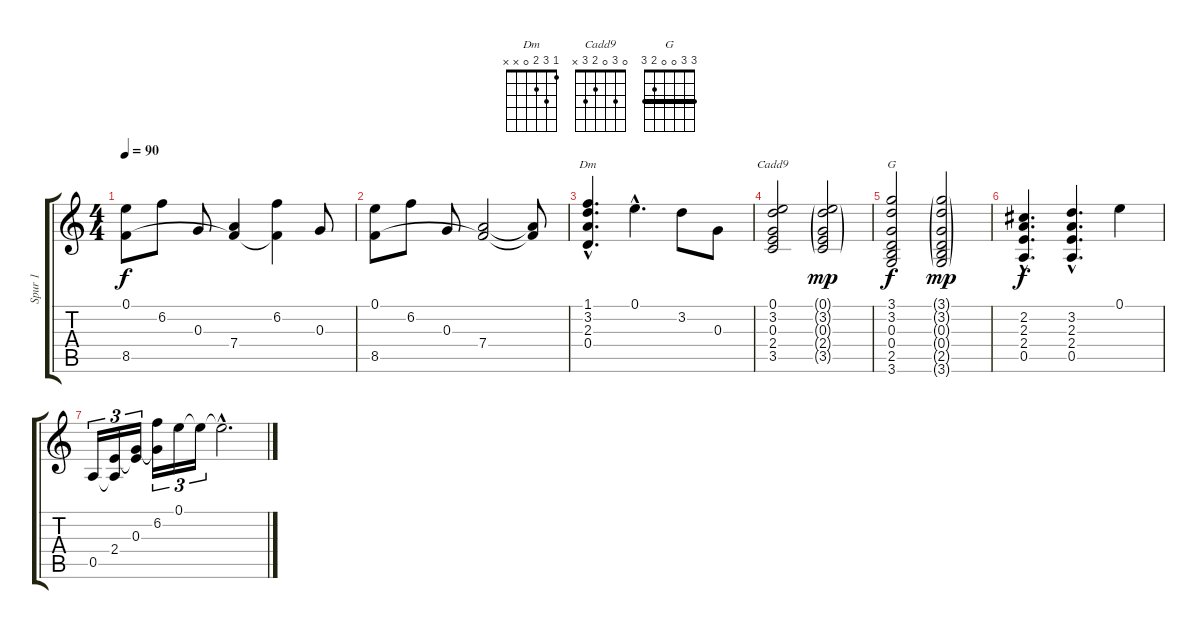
\track ("Spur 1" "Spur 1") {instrument acousticguitarsteel}
\staff {score tabs}
\tuning (E4 B3 G3 D3 A2 E2) {hide}
\chord ("Dm" 1 3 2 0 x x)
\chord ("Cadd9" 0 3 0 2 3 x)
\chord ("G" 3 3 0 0 2 3) {barre 3}
\ts (4 4)
\tempo 90
\clef g2
\ks c
(0.1 8.5).8{dy f} 6.2.8 0.3.8 (7.4 8.5{t}).4 (6.2 8.5{t}).4 0.3.8 |
(0.1 8.5).8 6.2.8 0.3.8 (7.4 8.5{t}).2 (7.4{t} 8.5{t}).8 |
(1.1{hac} 3.2{hac} 2.3{hac} 0.4{hac}).4{d ch "Dm"} 0.1{hac}.4{d} 3.2.8 0.3.8 |
(0.1 3.2 0.3 2.4 3.5).2{ch "Cadd9"} (0.1{g} 3.2{g} 0.3{g} 2.4{g} 3.5{g}).2{dy mp} |
(3.1 3.2 0.3 0.4 2.5 3.6).2{ch "G" dy f} (3.1{g} 3.2{g} 0.3{g} 0.4{g} 2.5{g} 3.6{g}).2{dy mp} |
(2.2{hac} 2.3{hac} 2.4{hac} 0.5{hac}).4{d dy f} (3.2{hac} 2.3{hac} 2.4{hac} 0.5{hac}).4{d} 0.1.4 |
0.5.16{tu (3 2)} (2.4 0.5{t}).16{tu (3 2)} (0.3 2.4{t}).16{tu (3 2)} (6.2 0.3{t}).16{tu (3 2)} 0.1.16{tu (3 2)} 0.1{t}.16{tu (3 2)} 0.1{hac t}.2{d}
